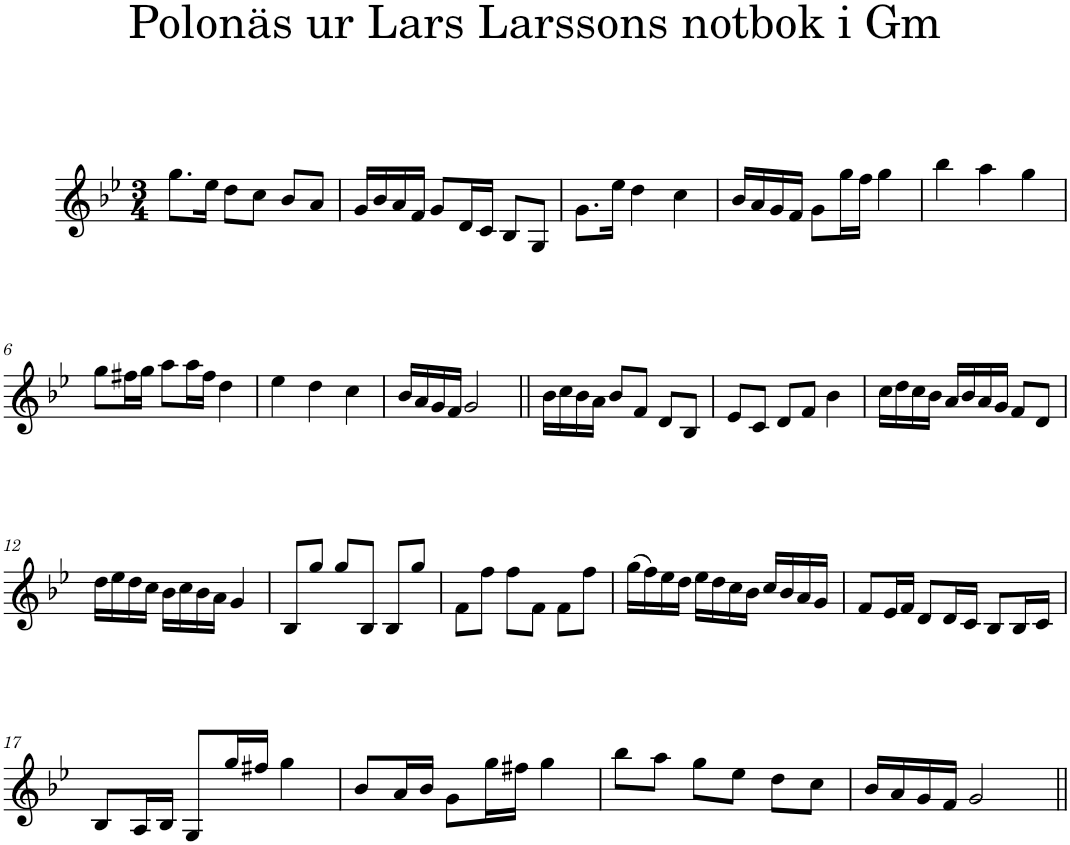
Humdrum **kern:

**kern
*part1
*staff1
*I"Piano
*I'Pno
*clefG2
*k[b-e-]
*g:
*M3/4
=1
8.gg\L
16ee-\Jk
8dd\L
8cc\J
8b-/L
8a/J
=2
16g/LL
16b-/
16a/
16f/JJ
8g/L
16d/L
16c/JJ
8B-/L
8G/J
=3
8.g\L
16ee-\Jk
4dd\
4cc\
=4
16b-/LL
16a/
16g/
16f/JJ
8g\L
16gg\L
16ff\JJ
4gg\
=5
4bb-\
4aa\
4gg\
!!LO:LB:g=z
=6
8gg\L
16ff#X\L
16gg\JJ
8aa\L
16aa\L
16ff#\JJ
4dd\
=7
4ee-\
4dd\
4cc\
=8
16b-/LL
16a/
16g/
16f/JJ
2g/
=9||
16b-\LL
16cc\
16b-\
16a\JJ
8b-/L
8f/J
8d/L
8B-/J
=10
8e-/L
8c/J
8d/L
8f/J
4b-\
=11
16cc\LL
16dd\
16cc\
16b-\JJ
16a/LL
16b-/
16a/
16g/JJ
8f/L
8d/J
!!LO:LB:g=z
=12
16dd\LL
16ee-\
16dd\
16cc\JJ
16b-\LL
16cc\
16b-\
16a\JJ
4g/
=13
8B-/L
8gg/J
8gg/L
8B-/J
8B-/L
8gg/J
=14
8f\L
8ff\J
8ff\L
8f\J
8f\L
8ff\J
=15
(16gg\LL
16ff\)
16ee-\
16dd\JJ
16ee-\LL
16dd\
16cc\
16b-\JJ
16cc/LL
16b-/
16a/
16g/JJ
=16
8f/L
16e-/L
16f/JJ
8d/L
16d/L
16c/JJ
8B-/L
16B-/L
16c/JJ
!!LO:LB:g=z
=17
8B-/L
16A/L
16B-/JJ
8G/L
16gg/L
16ff#X/JJ
4gg\
=18
8b-/L
16a/L
16b-/JJ
8g\L
16gg\L
16ff#X\JJ
4gg\
=19
8bb-\L
8aa\J
8gg\L
8ee-\J
8dd\L
8cc\J
=20
16b-/LL
16a/
16g/
16f/JJ
2g/
=||
*-
